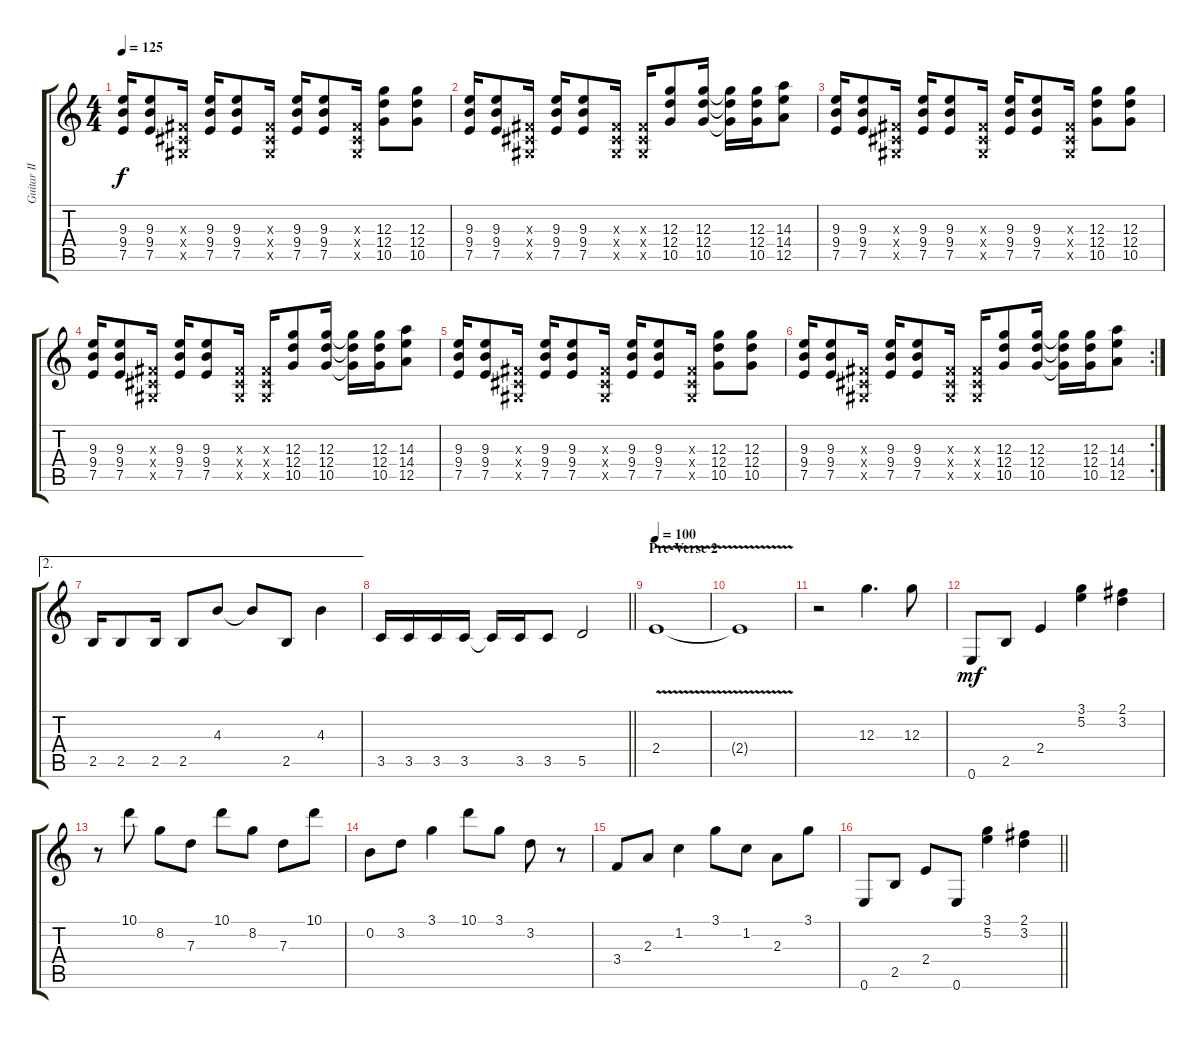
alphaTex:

\track ("Guitar II" "Guitar II") {instrument electricguitarjazz}
\staff {score tabs}
\tuning (E4 B3 G3 D3 A2 E2) {hide}
\ts (4 4)
\tempo 125
\clef g2
\ks c
(9.3 9.4 7.5).16{dy f} (9.3 9.4 7.5).8 (-1.3{x} -1.4{x} -1.5{x}).16 (9.3 9.4 7.5).16 (9.3 9.4 7.5).8 (-1.3{x} -1.4{x} -1.5{x}).16 (9.3 9.4 7.5).16 (9.3 9.4 7.5).8 (-1.3{x} -1.4{x} -1.5{x}).16 (12.3 12.4 10.5).8 (12.3 12.4 10.5).8 |
(9.3 9.4 7.5).16 (9.3 9.4 7.5).8 (-1.3{x} -1.4{x} -1.5{x}).16 (9.3 9.4 7.5).16 (9.3 9.4 7.5).8 (-1.3{x} -1.4{x} -1.5{x}).16 (-1.3{x} -1.4{x} -1.5{x}).16 (12.3 12.4 10.5).8 (12.3 12.4 10.5).16 (12.3{t} 12.4{t} 10.5{t}).16 (12.3 12.4 10.5).16 (14.3 14.4 12.5).8 |
(9.3 9.4 7.5).16 (9.3 9.4 7.5).8 (-1.3{x} -1.4{x} -1.5{x}).16 (9.3 9.4 7.5).16 (9.3 9.4 7.5).8 (-1.3{x} -1.4{x} -1.5{x}).16 (9.3 9.4 7.5).16 (9.3 9.4 7.5).8 (-1.3{x} -1.4{x} -1.5{x}).16 (12.3 12.4 10.5).8 (12.3 12.4 10.5).8 |
(9.3 9.4 7.5).16 (9.3 9.4 7.5).8 (-1.3{x} -1.4{x} -1.5{x}).16 (9.3 9.4 7.5).16 (9.3 9.4 7.5).8 (-1.3{x} -1.4{x} -1.5{x}).16 (-1.3{x} -1.4{x} -1.5{x}).16 (12.3 12.4 10.5).8 (12.3 12.4 10.5).16 (12.3{t} 12.4{t} 10.5{t}).16 (12.3 12.4 10.5).16 (14.3 14.4 12.5).8 |
(9.3 9.4 7.5).16 (9.3 9.4 7.5).8 (-1.3{x} -1.4{x} -1.5{x}).16 (9.3 9.4 7.5).16 (9.3 9.4 7.5).8 (-1.3{x} -1.4{x} -1.5{x}).16 (9.3 9.4 7.5).16 (9.3 9.4 7.5).8 (-1.3{x} -1.4{x} -1.5{x}).16 (12.3 12.4 10.5).8 (12.3 12.4 10.5).8 |
\rc 2
(9.3 9.4 7.5).16 (9.3 9.4 7.5).8 (-1.3{x} -1.4{x} -1.5{x}).16 (9.3 9.4 7.5).16 (9.3 9.4 7.5).8 (-1.3{x} -1.4{x} -1.5{x}).16 (-1.3{x} -1.4{x} -1.5{x}).16 (12.3 12.4 10.5).8 (12.3 12.4 10.5).16 (12.3{t} 12.4{t} 10.5{t}).16 (12.3 12.4 10.5).16 (14.3 14.4 12.5).8 |
\ae 2
2.5.16 2.5.8 2.5.16 2.5.8 4.3.8 4.3{t}.8 2.5.8 4.3.4 |
\barLineRight lightlight
3.5.16 3.5.16 3.5.16 3.5.16 3.5{t}.16 3.5.16 3.5.8 5.5.2 |
\section ("" "Pre-Verse 2")
\tempo 100
2.4{v}.1 |
2.4{t}.1 |
r.2{instrument electricguitarjazz} 12.3.4{d} 12.3.8 |
0.6.8{dy mf} 2.5.8 2.4.4 (3.1 5.2).4 (2.1 3.2).4 |
r.8 10.1.8 8.2.8 7.3.8 10.1.8 8.2.8 7.3.8 10.1.8 |
0.2.8 3.2.8 3.1.4 10.1.8 3.1.8 3.2.8 r.8 |
3.4.8 2.3.8 1.2.4 3.1.8 1.2.8 2.3.8 3.1.8 |
\barLineRight lightlight
0.6.8 2.5.8 2.4.8 0.6.8 (3.1 5.2).4 (2.1 3.2).4
